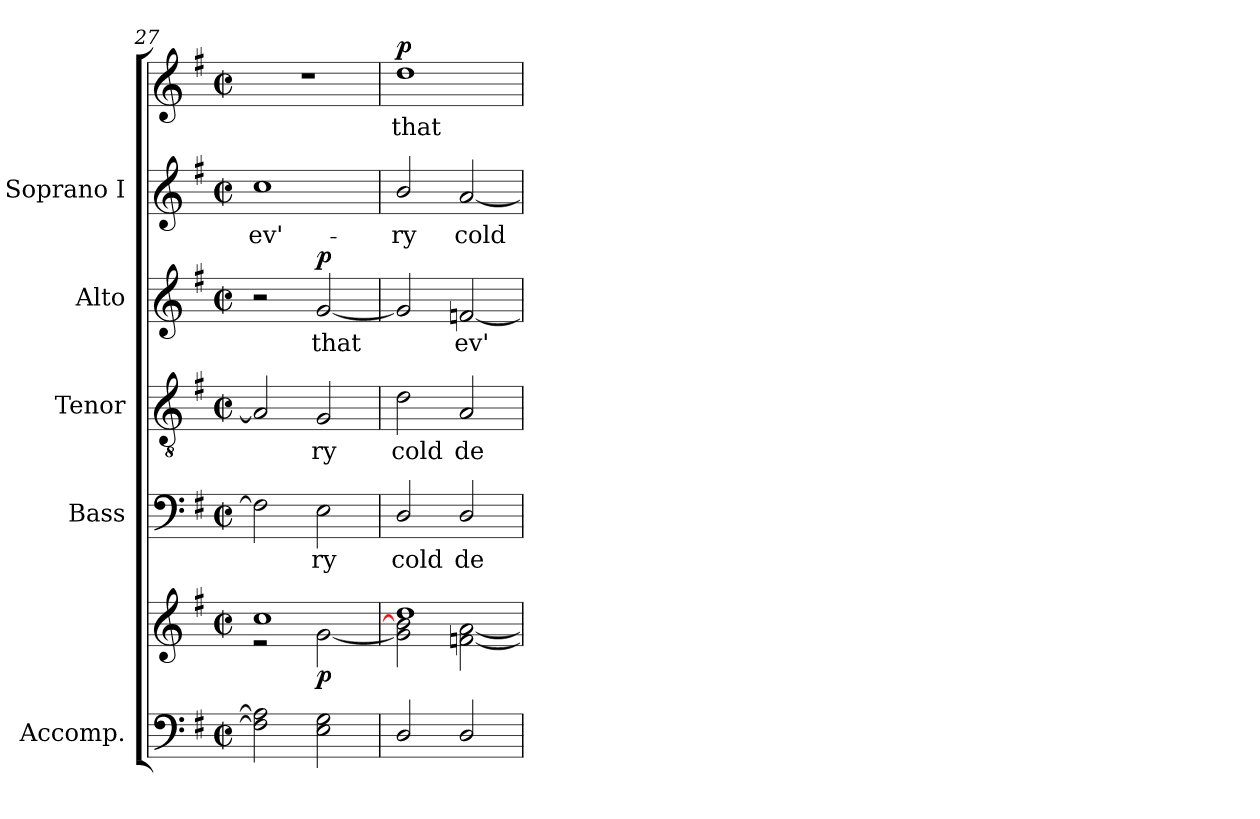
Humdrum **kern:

**kern	**kern	**dynam	**kern	**text	**kern	**text	**kern	**text	**dynam	**kern	**text	**kern	**text	**dynam
*part5	*part5	*part5	*part4	*part4	*part3	*part3	*part2	*part2	*part2	*part1	*part1	*part1	*part1	*part1
*staff7	*staff6	*staff6/7	*staff5	*staff5	*staff4	*staff4	*staff3	*staff3	*staff3	*staff2	*staff2	*staff1	*staff1	*staff1/2
*I"Accomp.	*	*	*I"Bass	*	*I"Tenor	*	*I"Alto	*	*	*I"Soprano I	*	*	*	*
*	*	*	*I'B	*	*I'T	*	*I'A	*	*	*I'S	*	*	*	*
*clefF4	*clefG2	*	*clefF4	*	*clefGv2	*	*clefG2	*	*	*clefG2	*	*clefG2	*	*
*k[f#]	*k[f#]	*	*k[f#]	*	*k[f#]	*	*k[f#]	*	*	*k[f#]	*	*k[f#]	*	*
*G:	*G:	*	*G:	*	*G:	*	*G:	*	*	*G:	*	*G:	*	*
*M2/2	*M2/2	*	*M2/2	*	*M2/2	*	*M2/2	*	*	*M2/2	*	*M2/2	*	*
*met(c|)	*met(c|)	*	*met(c|)	*	*met(c|)	*	*met(c|)	*	*	*met(c|)	*	*met(c|)	*	*
=27	=27	=27	=27	=27	=27	=27	=27	=27	=27	=27	=27	=27	=27	=27
*^	*^	*	*	*	*	*	*	*	*	*	*	*	*	*
!	!	!	!	!	!	!	!	!	!	!	!	!	!LO:LY:b	!	!	!
1ryy	2Fn] 2A]	1cc/	2r	.	2Fn]	.	2A]	.	2r	.	.	1cc	ev'-	1r	.	.
!	!	!	!	!LO:DY:b	!	!LO:LY:b	!	!LO:LY:b	!	!LO:LY:b	!LO:DY:b	!	!	!	!	!
.	2E 2G	.	[2g\	p	2E	ry	2G	ry	[2g	that	p	.	.	.	.	.
=28	=28	=28	=28	=28	=28	=28	=28	=28	=28	=28	=28	=28	=28	=28	=28	=28
!	!	!	!	!	!	!LO:LY:b	!	!LO:LY:b	!	!	!	!	!LO:LY:b	!	!LO:LY:b	!LO:DY:b
1ryy	2D/	1dd/	2g\] 2b\]	.	2D/	cold	2d	cold	2g]	.	.	2b/	ry	1dd	-that	p
!	!	!	!	!	!	!LO:LY:b	!	!LO:LY:b	!	!LO:LY:b	!	!	!LO:LY:b	!	!	!
.	2D/	.	[2fn\ [2a\	.	2D/	de-	2A	de-	[2fn	ev'-	.	[2a	cold	.	.	.
*v	*v	*	*	*	*	*	*	*	*	*	*	*	*	*	*	*
*	*v	*v	*	*	*	*	*	*	*	*	*	*	*	*	*
=	=	=	=	=	=	=	=	=	=	=	=	=	=	=
*-	*-	*-	*-	*-	*-	*-	*-	*-	*-	*-	*-	*-	*-	*-
